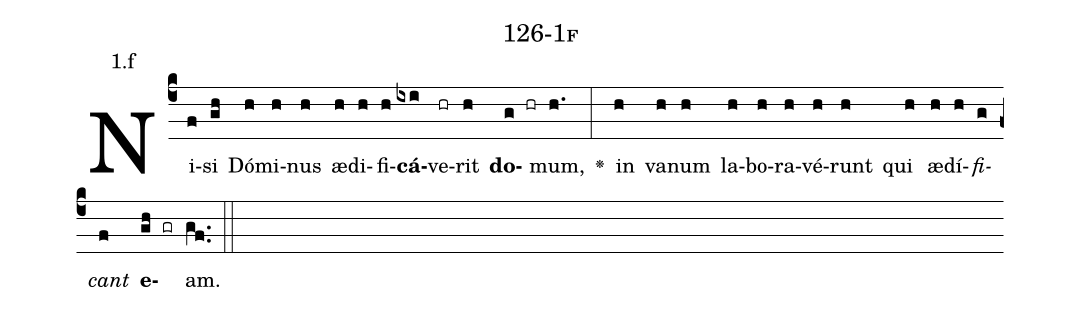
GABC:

name: 126-1f;
annotation: 1.f;
%%
(c4)Ni(f)si(gh) Dó(h)mi(h)nus(h) æ(h)di(h)fi(h)<b>cá</b>(ixi)ve(hr)rit(h) <b>do</b>(g hr)mum,(h.) <v>\greheightstar</v>(:) in(h) va(h)num(h) la(h)bo(h)ra(h)vé(h)runt(h) qui(h) æ(h)dí(h)<i>fi</i>(g)<i>cant</i>(f) <b>e</b>(gh gr)am.(gf..) (::)


%E(h) u(h) o(g) u(f) a(gh) e.(gf..) (::)
